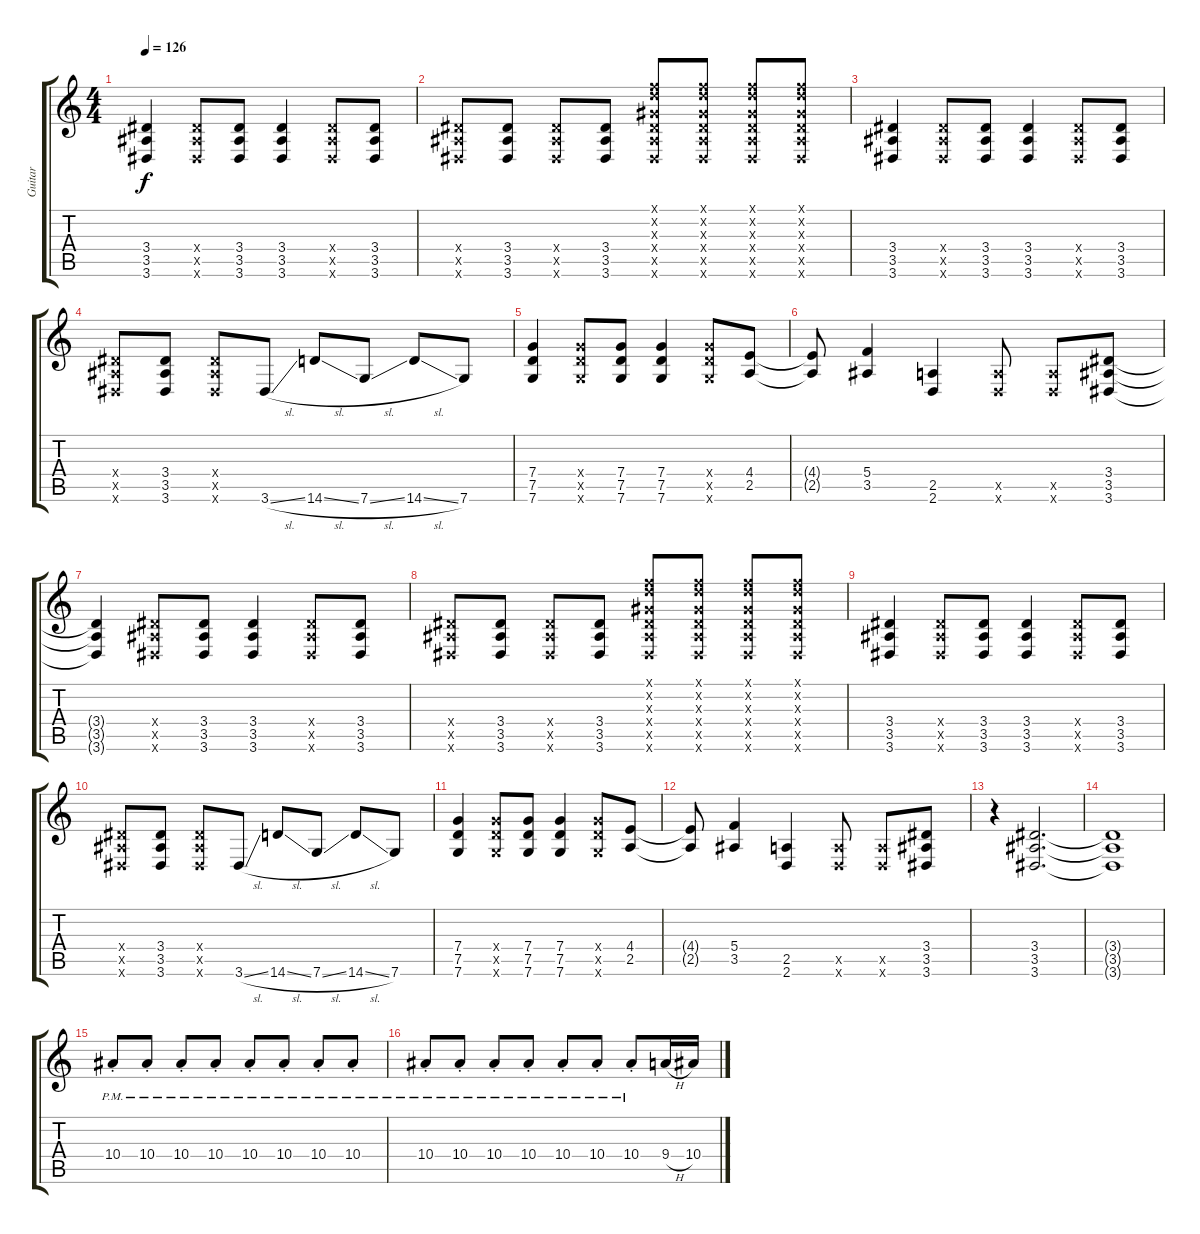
\track ("Guitar" "Guitar") {instrument distortionguitar}
\staff {score tabs}
\tuning (D4 A3 F3 C3 G2 C2) {hide}
\ts (4 4)
\tempo 126
\clef g2
\ks c
(3.4 3.5 3.6).4{dy f} (3.4{x} 3.5{x} 3.6{x}).8 (3.4 3.5 3.6).8 (3.4 3.5 3.6).4 (3.4{x} 3.5{x} 3.6{x}).8 (3.4 3.5 3.6).8 |
(3.4{x} 3.5{x} 3.6{x}).8 (3.4 3.5 3.6).8 (3.4{x} 3.5{x} 3.6{x}).8 (3.4 3.5 3.6).8 (3.1{x} 5.2{x} 3.3{x} 3.4{x} 3.5{x} 3.6{x}).8 (3.1{x} 5.2{x} 3.3{x} 3.4{x} 3.5{x} 3.6{x}).8 (3.1{x} 5.2{x} 3.3{x} 3.4{x} 3.5{x} 3.6{x}).8 (3.1{x} 5.2{x} 3.3{x} 3.4{x} 3.5{x} 3.6{x}).8 |
(3.4 3.5 3.6).4 (3.4{x} 3.5{x} 3.6{x}).8 (3.4 3.5 3.6).8 (3.4 3.5 3.6).4 (3.4{x} 3.5{x} 3.6{x}).8 (3.4 3.5 3.6).8 |
(3.4{x} 3.5{x} 3.6{x}).8 (3.4 3.5 3.6).8 (3.4{x} 3.5{x} 3.6{x}).8 3.6{sl}.8 14.6{sl}.8 7.6{sl}.8 14.6{sl}.8 7.6.8 |
(7.4 7.5 7.6).4 (7.4{x} 7.5{x} 7.6{x}).8 (7.4 7.5 7.6).8 (7.4 7.5 7.6).4 (7.4{x} 7.5{x} 7.6{x}).8 (4.4 2.5).8 |
(4.4{t} 2.5{t}).8 (5.4 3.5).4 (2.5 2.6).4 (2.5{x} 2.6{x}).8 (2.5{x} 2.6{x}).8 (3.4 3.5 3.6).8 |
(3.4{t} 3.5{t} 3.6{t}).4 (3.4{x} 3.5{x} 3.6{x}).8 (3.4 3.5 3.6).8 (3.4 3.5 3.6).4 (3.4{x} 3.5{x} 3.6{x}).8 (3.4 3.5 3.6).8 |
(3.4{x} 3.5{x} 3.6{x}).8 (3.4 3.5 3.6).8 (3.4{x} 3.5{x} 3.6{x}).8 (3.4 3.5 3.6).8 (3.1{x} 5.2{x} 3.3{x} 3.4{x} 3.5{x} 3.6{x}).8 (3.1{x} 5.2{x} 3.3{x} 3.4{x} 3.5{x} 3.6{x}).8 (3.1{x} 5.2{x} 3.3{x} 3.4{x} 3.5{x} 3.6{x}).8 (3.1{x} 5.2{x} 3.3{x} 3.4{x} 3.5{x} 3.6{x}).8 |
(3.4 3.5 3.6).4 (3.4{x} 3.5{x} 3.6{x}).8 (3.4 3.5 3.6).8 (3.4 3.5 3.6).4 (3.4{x} 3.5{x} 3.6{x}).8 (3.4 3.5 3.6).8 |
(3.4{x} 3.5{x} 3.6{x}).8 (3.4 3.5 3.6).8 (3.4{x} 3.5{x} 3.6{x}).8 3.6{sl}.8 14.6{sl}.8 7.6{sl}.8 14.6{sl}.8 7.6.8 |
(7.4 7.5 7.6).4 (7.4{x} 7.5{x} 7.6{x}).8 (7.4 7.5 7.6).8 (7.4 7.5 7.6).4 (7.4{x} 7.5{x} 7.6{x}).8 (4.4 2.5).8 |
(4.4{t} 2.5{t}).8 (5.4 3.5).4 (2.5 2.6).4 (2.5{x} 2.6{x}).8 (2.5{x} 2.6{x}).8 (3.4 3.5 3.6).8 |
r.4 (3.4 3.5 3.6).2{d} |
(3.4{t} 3.5{t} 3.6{t}).1 |
10.4{pm st}.8 10.4{pm st}.8 10.4{pm st}.8 10.4{pm st}.8 10.4{pm st}.8 10.4{pm st}.8 10.4{pm st}.8 10.4{pm st}.8 |
10.4{pm st}.8 10.4{pm st}.8 10.4{pm st}.8 10.4{pm st}.8 10.4{pm st}.8 10.4{pm st}.8 10.4{pm st}.8 9.4{h}.16 10.4{h}.16
